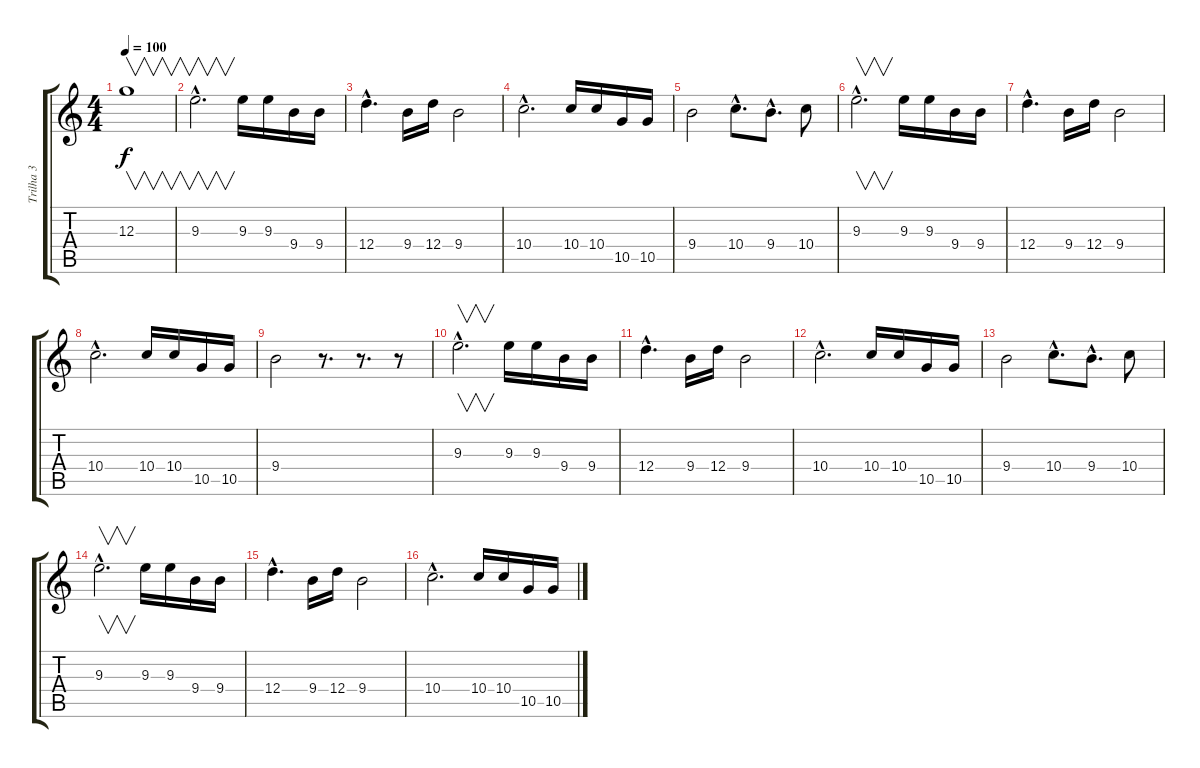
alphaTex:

\track ("Trilha 3" "Trilha 3") {instrument distortionguitar}
\staff {score tabs}
\tuning (E4 B3 G3 D3 A2 E2) {hide}
\ts (4 4)
\tempo 100
\clef g2
\ks c
12.3.1{v dy f} |
9.3{hac}.2{v d} 9.3.16 9.3.16 9.4.16 9.4.16 |
12.4{hac}.4{d} 9.4.16 12.4.16 9.4.2 |
10.4{hac}.2{d} 10.4.16 10.4.16 10.5.16 10.5.16 |
9.4.2 10.4{hac}.8{d} 9.4{hac}.8{d} 10.4.8 |
9.3{hac}.2{v d} 9.3.16 9.3.16 9.4.16 9.4.16 |
12.4{hac}.4{d} 9.4.16 12.4.16 9.4.2 |
10.4{hac}.2{d} 10.4.16 10.4.16 10.5.16 10.5.16 |
9.4.2 r.8{d} r.8{d} r.8 |
9.3{hac}.2{v d} 9.3.16 9.3.16 9.4.16 9.4.16 |
12.4{hac}.4{d} 9.4.16 12.4.16 9.4.2 |
10.4{hac}.2{d} 10.4.16 10.4.16 10.5.16 10.5.16 |
9.4.2 10.4{hac}.8{d} 9.4{hac}.8{d} 10.4.8 |
9.3{hac}.2{v d} 9.3.16 9.3.16 9.4.16 9.4.16 |
12.4{hac}.4{d} 9.4.16 12.4.16 9.4.2 |
10.4{hac}.2{d} 10.4.16 10.4.16 10.5.16 10.5.16
